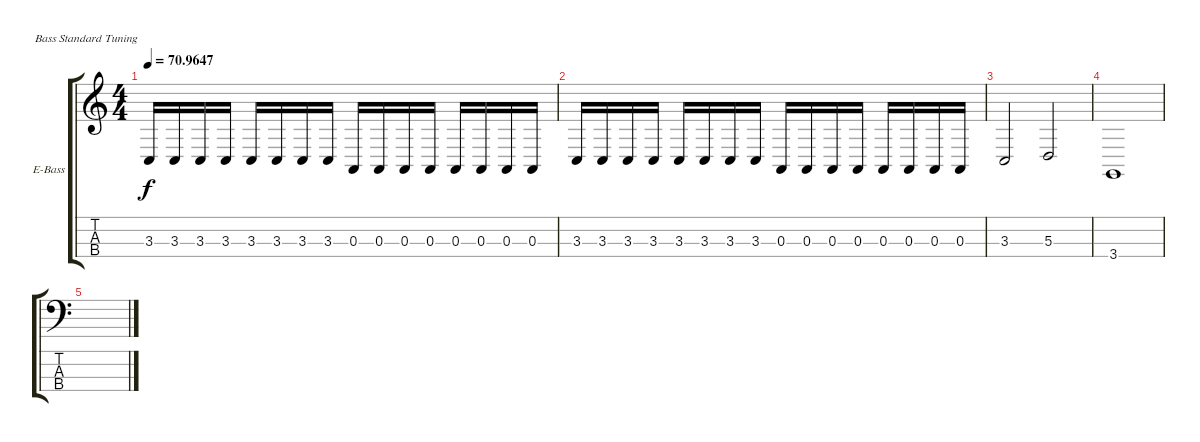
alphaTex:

\bracketExtendMode groupsimilarinstruments
\firstSystemTrackNameOrientation horizontal
\otherSystemsTrackNameOrientation horizontal
\track ("Electric Bass" "E-Bass") {instrument electricbassfinger}
\staff {score tabs}
\tuning (G2 D2 A1 E1)
\ts (4 4)
\tempo
70.9647
\accidentals auto
\clef g2
\ottava regular
\simile none
\ks c
3.3.16{dy f} 3.3.16 3.3.16 3.3.16 3.3.16 3.3.16 3.3.16 3.3.16 0.3.16 0.3.16 0.3.16 0.3.16 0.3.16 0.3.16 0.3.16 0.3.16 |
3.3.16 3.3.16 3.3.16 3.3.16 3.3.16 3.3.16 3.3.16 3.3.16 0.3.16 0.3.16 0.3.16 0.3.16 0.3.16 0.3.16 0.3.16 0.3.16 |
3.3.2 5.3.2 |
3.4.1 |
\clef f4
